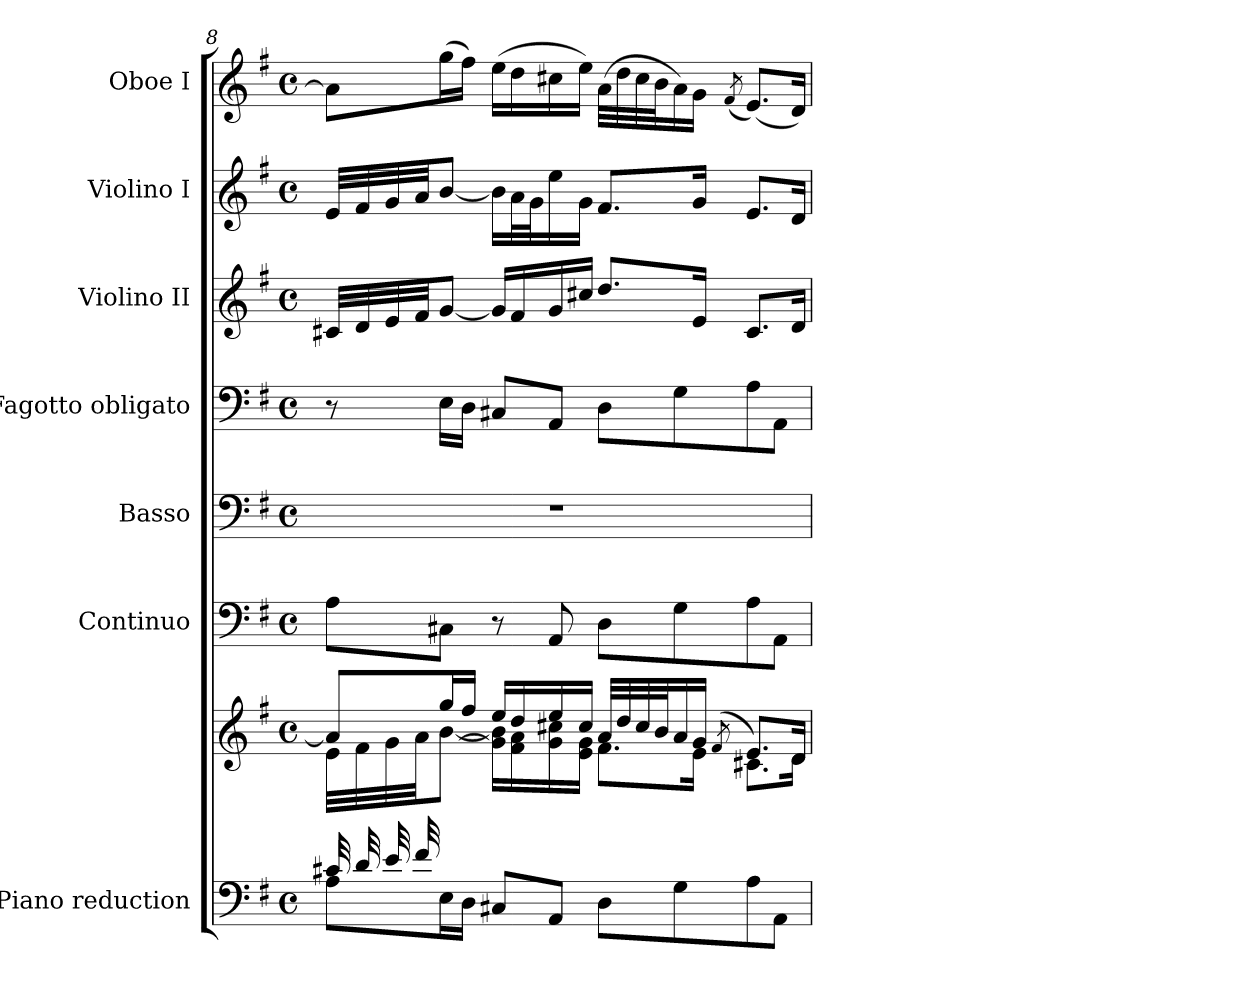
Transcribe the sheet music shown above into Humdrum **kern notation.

**kern	**kern	**kern	**kern	**kern	**kern	**kern	**kern
*part7	*part7	*part6	*part5	*part4	*part3	*part2	*part1
*staff8	*staff7	*staff6	*staff5	*staff4	*staff3	*staff2	*staff1
*I"Piano reduction	*	*I"Continuo	*I"Basso	*I"Fagotto obligato	*I"Violino II	*I"Violino I	*I"Oboe I
*I'Pno	*	*	*	*	*I'Vln	*I'Vln	*I'Ob
*clefF4	*clefG2	*clefF4	*clefF4	*clefF4	*clefG2	*clefG2	*clefG2
*k[f#]	*k[f#]	*k[f#]	*k[f#]	*k[f#]	*k[f#]	*k[f#]	*k[f#]
*M4/4	*M4/4	*M4/4	*M4/4	*M4/4	*M4/4	*M4/4	*M4/4
*met(c)	*met(c)	*met(c)	*met(c)	*met(c)	*met(c)	*met(c)	*met(c)
=8	=8	=8	=8	=8	=8	=8	=8
*^	*^	*	*	*	*	*	*
*	*	*	*^	*	*	*	*	*	*
32c#X/LLL	8A\L	8a/L]	32e\LLL	8ryy	8A\L	1r	8r	32c#X/LLL	32e/LLL	8a\L]
32d/	.	.	32f#\	.	.	.	.	32d/	32f#/	.
32e/	.	.	32g\	.	.	.	.	32e/	32g/	.
32f#/JJ	.	.	32a\JJ	.	.	.	.	32f#/JJ	32a/JJ	.
2..ryy	16E\L	16gg/L	[8b\J	[8g\J	8C#X\J	.	16E\LL	[8g/J	[8b/J	(>16gg\L
.	16D\JJ	16ff#/JJ	.	.	.	.	16D\JJ	.	.	16ff#\JJ)
.	8C#X/L	16ee/LL	16g\] 16b\]LL	4ryy	8r	.	8C#X/L	16g/LL]	16b\LL]	(>16ee\LL
.	.	16dd/	16f#\ 16a\	.	.	.	.	16f#/	32a\L	16dd\
.	.	.	.	.	.	.	.	.	32g\J	.
.	8AA/J	16ee/	16g\ 16cc#X\	.	8AA/	.	8AA/J	16g/	16ee\	16cc#X\
.	.	16cc#/JJ	16e\ 16g\JJ	.	.	.	.	16cc#X/JJ	16g\JJ	16ee\JJ)
.	8D\L	32a/LLL	8.f#\L	2ryy	8D\L	.	8D\L	8.dd/L	8.f#/L	(>32a\LLL
.	.	32dd/	.	.	.	.	.	.	.	32dd\
.	.	32cc#/	.	.	.	.	.	.	.	32cc#\
.	.	32b/J	.	.	.	.	.	.	.	32b\J
.	8G\	16a/	.	.	8G\	.	8G\	.	.	16a\)
.	.	16g/JJ	16e\Jk	.	.	.	.	16e/Jk	16g/Jk	16g\JJ
.	.	(>8qf#/	.	.	.	.	.	.	.	(<8qf#/
.	8A\	8.e/L)	8.c#X\L	.	8A\	.	8A\	8.c#/L	8.e/L	(<8.e/L)
.	8AA\J	.	.	.	8AA\J	.	8AA\J	.	.	.
.	.	16d/Jk	16d\Jk	.	.	.	.	16d/Jk	16d/Jk	16d/Jk)
*v	*v	*	*	*	*	*	*	*	*	*
*	*v	*v	*v	*	*	*	*	*	*
=	=	=	=	=	=	=	=
*-	*-	*-	*-	*-	*-	*-	*-
